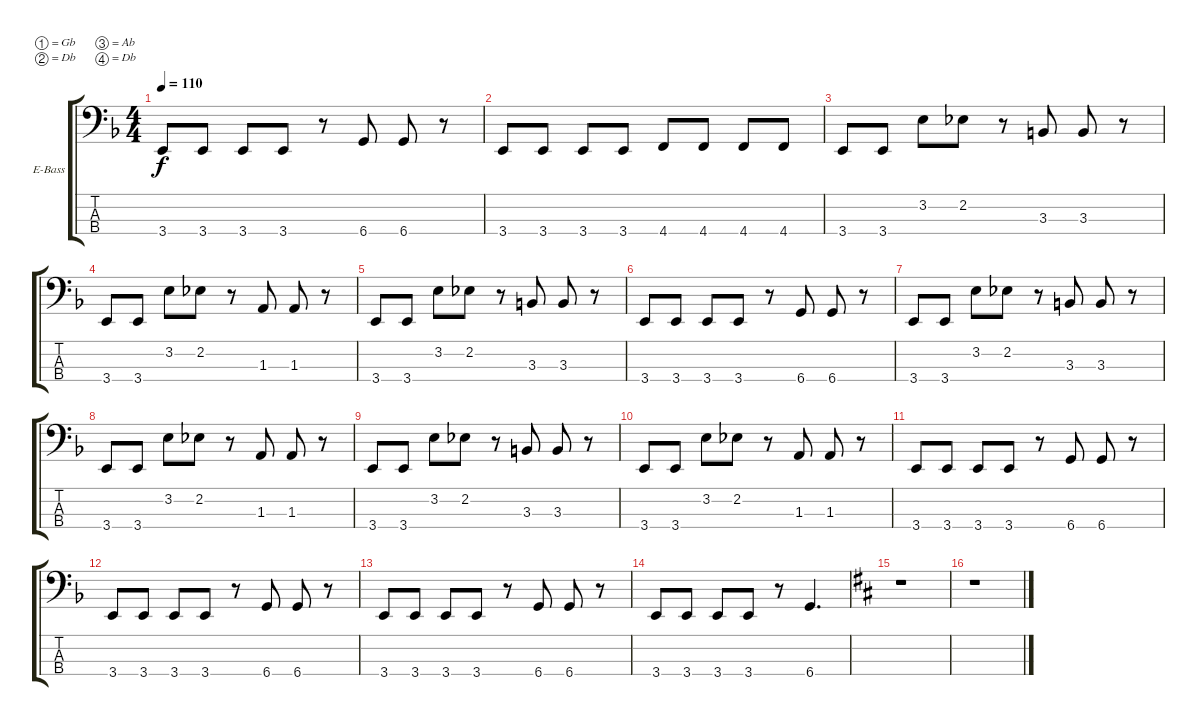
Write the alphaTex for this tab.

\bracketExtendMode groupsimilarinstruments
\firstSystemTrackNameOrientation horizontal
\otherSystemsTrackNameOrientation horizontal
\track ("Untitled" "E-Bass") {instrument electricbassfinger}
\staff {score tabs}
\tuning (Gb2 Db2 Ab1 Db1)
\ts (4 4)
\tempo 110
\clef f4
\ks f
3.4.8{dy f} 3.4.8 3.4.8 3.4.8 r.8 6.4.8 6.4.8 r.8 |
3.4.8 3.4.8 3.4.8 3.4.8 4.4.8 4.4.8 4.4.8 4.4.8 |
3.4.8 3.4.8 3.2.8 2.2.8 r.8 3.3.8 3.3.8 r.8 |
3.4.8 3.4.8 3.2.8 2.2.8 r.8 1.3.8 1.3.8 r.8 |
3.4.8 3.4.8 3.2.8 2.2.8 r.8 3.3.8 3.3.8 r.8 |
3.4.8 3.4.8 3.4.8 3.4.8 r.8 6.4.8 6.4.8 r.8 |
3.4.8 3.4.8 3.2.8 2.2.8 r.8 3.3.8 3.3.8 r.8 |
3.4.8 3.4.8 3.2.8 2.2.8 r.8 1.3.8 1.3.8 r.8 |
3.4.8 3.4.8 3.2.8 2.2.8 r.8 3.3.8 3.3.8 r.8 |
3.4.8 3.4.8 3.2.8 2.2.8 r.8 1.3.8 1.3.8 r.8 |
3.4.8 3.4.8 3.4.8 3.4.8 r.8 6.4.8 6.4.8 r.8 |
3.4.8 3.4.8 3.4.8 3.4.8 r.8 6.4.8 6.4.8 r.8 |
3.4.8 3.4.8 3.4.8 3.4.8 r.8 6.4.8 6.4.8 r.8 |
3.4.8 3.4.8 3.4.8 3.4.8 r.8 6.4.4{d} |
\ks d
r.1 |
r.1
